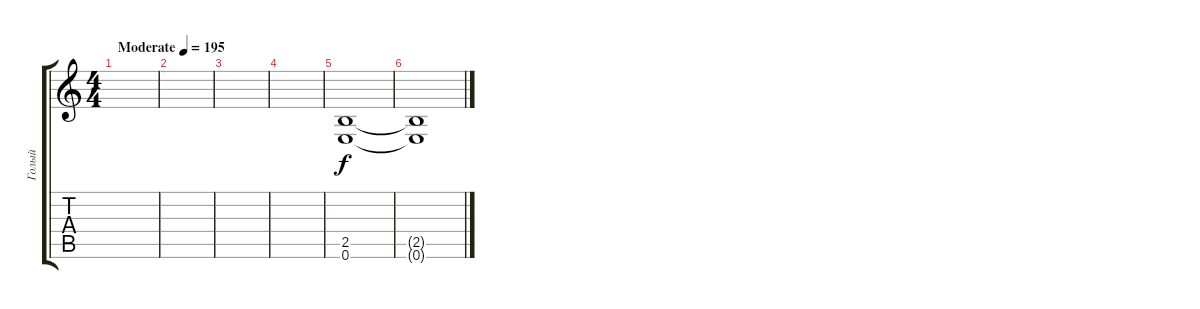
\track ("Голый" "Голый") {instrument overdrivenguitar}
\staff {score tabs}
\tuning (E4 B3 G3 D3 A2 E2) {hide}
\ts (4 4)
\tempo (195 "Moderate")
\clef g2
\ks c
|
|
|
|
(2.5 0.6).1 |
(2.5{t} 0.6{t}).1
